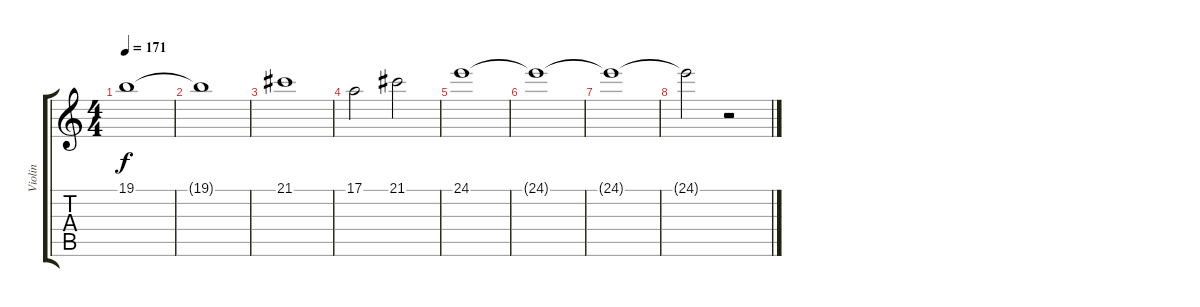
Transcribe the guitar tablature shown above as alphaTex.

\track ("Violin" "Violin") {instrument violin}
\staff {score tabs}
\tuning (E4 B3 G3 D3 A2 E2) {hide}
\ts (4 4)
\tempo 171
\clef g2
\ks c
19.1.1{dy f} |
19.1{t}.1 |
21.1.1 |
17.1.2 21.1.2 |
24.1.1 |
24.1{t}.1{volume 2} |
24.1{t}.1 |
24.1{t}.2 r.2
